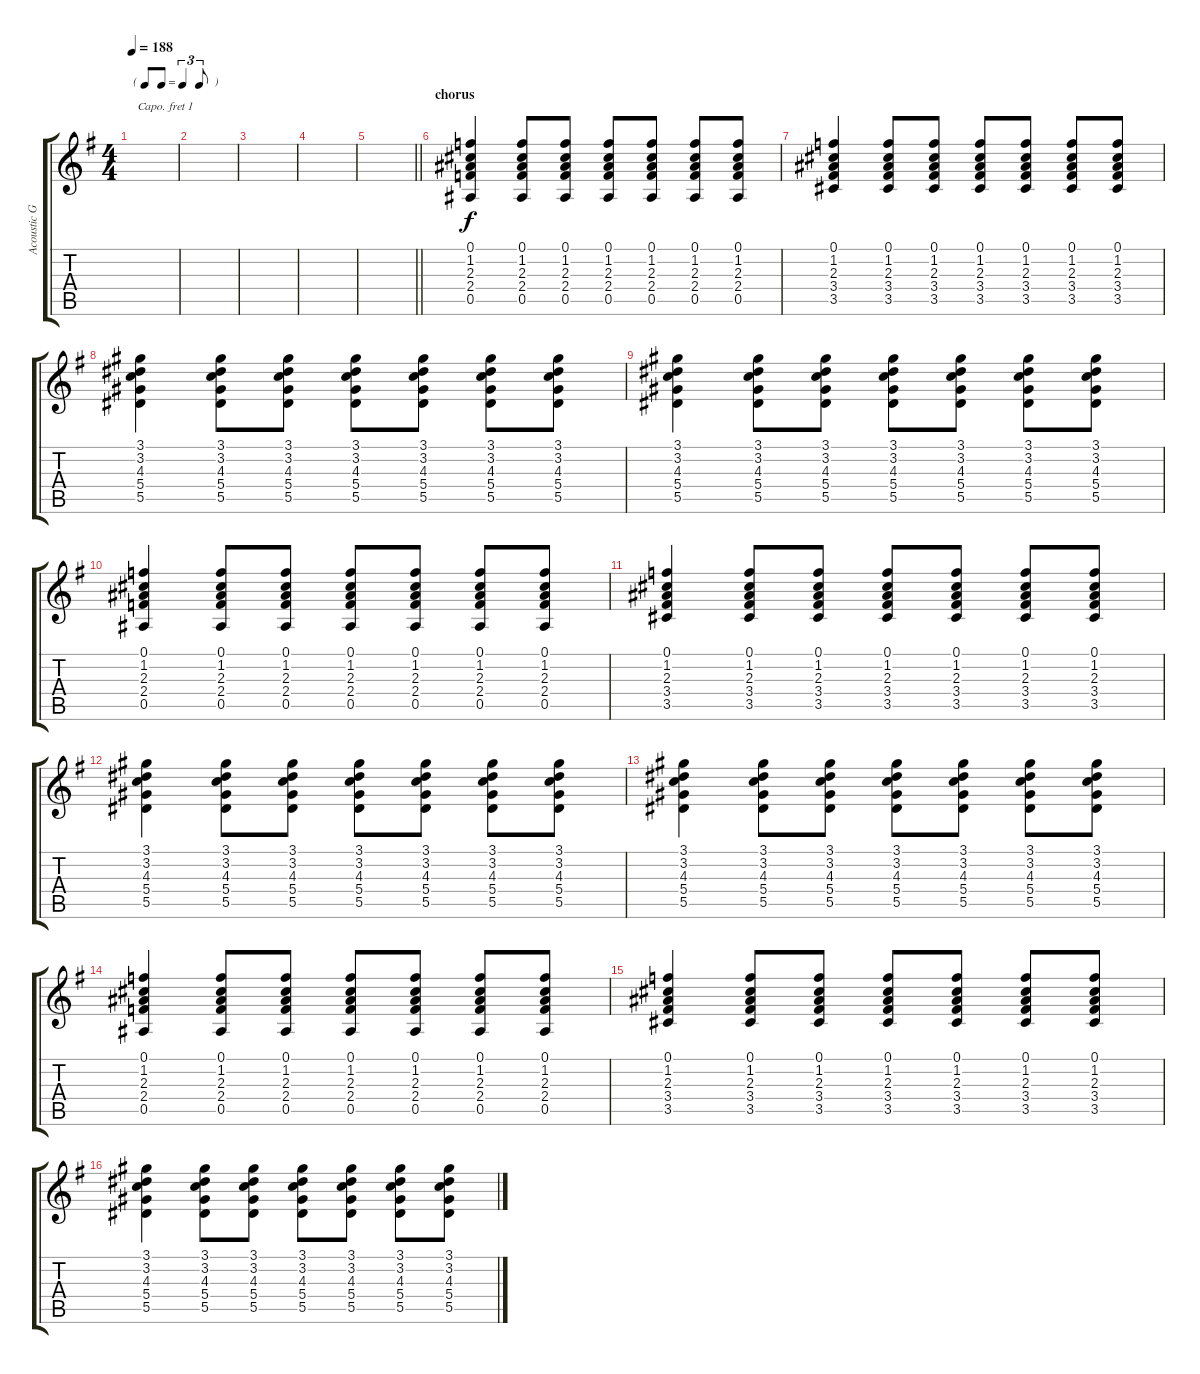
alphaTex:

\track ("Acoustic Guitar" "Acoustic G") {instrument acousticguitarsteel}
\staff {score tabs}
\capo 1
\tuning (E4 B3 G3 D3 A2 E2) {hide}
\ts (4 4)
\tf triplet8th
\tempo 188
\clef g2
\ks g
|
|
|
|
\barLineRight lightlight
|
\section ("" "chorus")
(0.1 1.2 2.3 2.4 0.5).4 (0.1 1.2 2.3 2.4 0.5).8 (0.1 1.2 2.3 2.4 0.5).8 (0.1 1.2 2.3 2.4 0.5).8 (0.1 1.2 2.3 2.4 0.5).8 (0.1 1.2 2.3 2.4 0.5).8 (0.1 1.2 2.3 2.4 0.5).8 |
(0.1 1.2 2.3 3.4 3.5).4 (0.1 1.2 2.3 3.4 3.5).8 (0.1 1.2 2.3 3.4 3.5).8 (0.1 1.2 2.3 3.4 3.5).8 (0.1 1.2 2.3 3.4 3.5).8 (0.1 1.2 2.3 3.4 3.5).8 (0.1 1.2 2.3 3.4 3.5).8 |
(3.1 3.2 4.3 5.4 5.5).4 (3.1 3.2 4.3 5.4 5.5).8 (3.1 3.2 4.3 5.4 5.5).8 (3.1 3.2 4.3 5.4 5.5).8 (3.1 3.2 4.3 5.4 5.5).8 (3.1 3.2 4.3 5.4 5.5).8 (3.1 3.2 4.3 5.4 5.5).8 |
(3.1 3.2 4.3 5.4 5.5).4 (3.1 3.2 4.3 5.4 5.5).8 (3.1 3.2 4.3 5.4 5.5).8 (3.1 3.2 4.3 5.4 5.5).8 (3.1 3.2 4.3 5.4 5.5).8 (3.1 3.2 4.3 5.4 5.5).8 (3.1 3.2 4.3 5.4 5.5).8 |
(0.1 1.2 2.3 2.4 0.5).4 (0.1 1.2 2.3 2.4 0.5).8 (0.1 1.2 2.3 2.4 0.5).8 (0.1 1.2 2.3 2.4 0.5).8 (0.1 1.2 2.3 2.4 0.5).8 (0.1 1.2 2.3 2.4 0.5).8 (0.1 1.2 2.3 2.4 0.5).8 |
(0.1 1.2 2.3 3.4 3.5).4 (0.1 1.2 2.3 3.4 3.5).8 (0.1 1.2 2.3 3.4 3.5).8 (0.1 1.2 2.3 3.4 3.5).8 (0.1 1.2 2.3 3.4 3.5).8 (0.1 1.2 2.3 3.4 3.5).8 (0.1 1.2 2.3 3.4 3.5).8 |
(3.1 3.2 4.3 5.4 5.5).4 (3.1 3.2 4.3 5.4 5.5).8 (3.1 3.2 4.3 5.4 5.5).8 (3.1 3.2 4.3 5.4 5.5).8 (3.1 3.2 4.3 5.4 5.5).8 (3.1 3.2 4.3 5.4 5.5).8 (3.1 3.2 4.3 5.4 5.5).8 |
(3.1 3.2 4.3 5.4 5.5).4 (3.1 3.2 4.3 5.4 5.5).8 (3.1 3.2 4.3 5.4 5.5).8 (3.1 3.2 4.3 5.4 5.5).8 (3.1 3.2 4.3 5.4 5.5).8 (3.1 3.2 4.3 5.4 5.5).8 (3.1 3.2 4.3 5.4 5.5).8 |
(0.1 1.2 2.3 2.4 0.5).4 (0.1 1.2 2.3 2.4 0.5).8 (0.1 1.2 2.3 2.4 0.5).8 (0.1 1.2 2.3 2.4 0.5).8 (0.1 1.2 2.3 2.4 0.5).8 (0.1 1.2 2.3 2.4 0.5).8 (0.1 1.2 2.3 2.4 0.5).8 |
(0.1 1.2 2.3 3.4 3.5).4 (0.1 1.2 2.3 3.4 3.5).8 (0.1 1.2 2.3 3.4 3.5).8 (0.1 1.2 2.3 3.4 3.5).8 (0.1 1.2 2.3 3.4 3.5).8 (0.1 1.2 2.3 3.4 3.5).8 (0.1 1.2 2.3 3.4 3.5).8 |
(3.1 3.2 4.3 5.4 5.5).4 (3.1 3.2 4.3 5.4 5.5).8 (3.1 3.2 4.3 5.4 5.5).8 (3.1 3.2 4.3 5.4 5.5).8 (3.1 3.2 4.3 5.4 5.5).8 (3.1 3.2 4.3 5.4 5.5).8 (3.1 3.2 4.3 5.4 5.5).8
